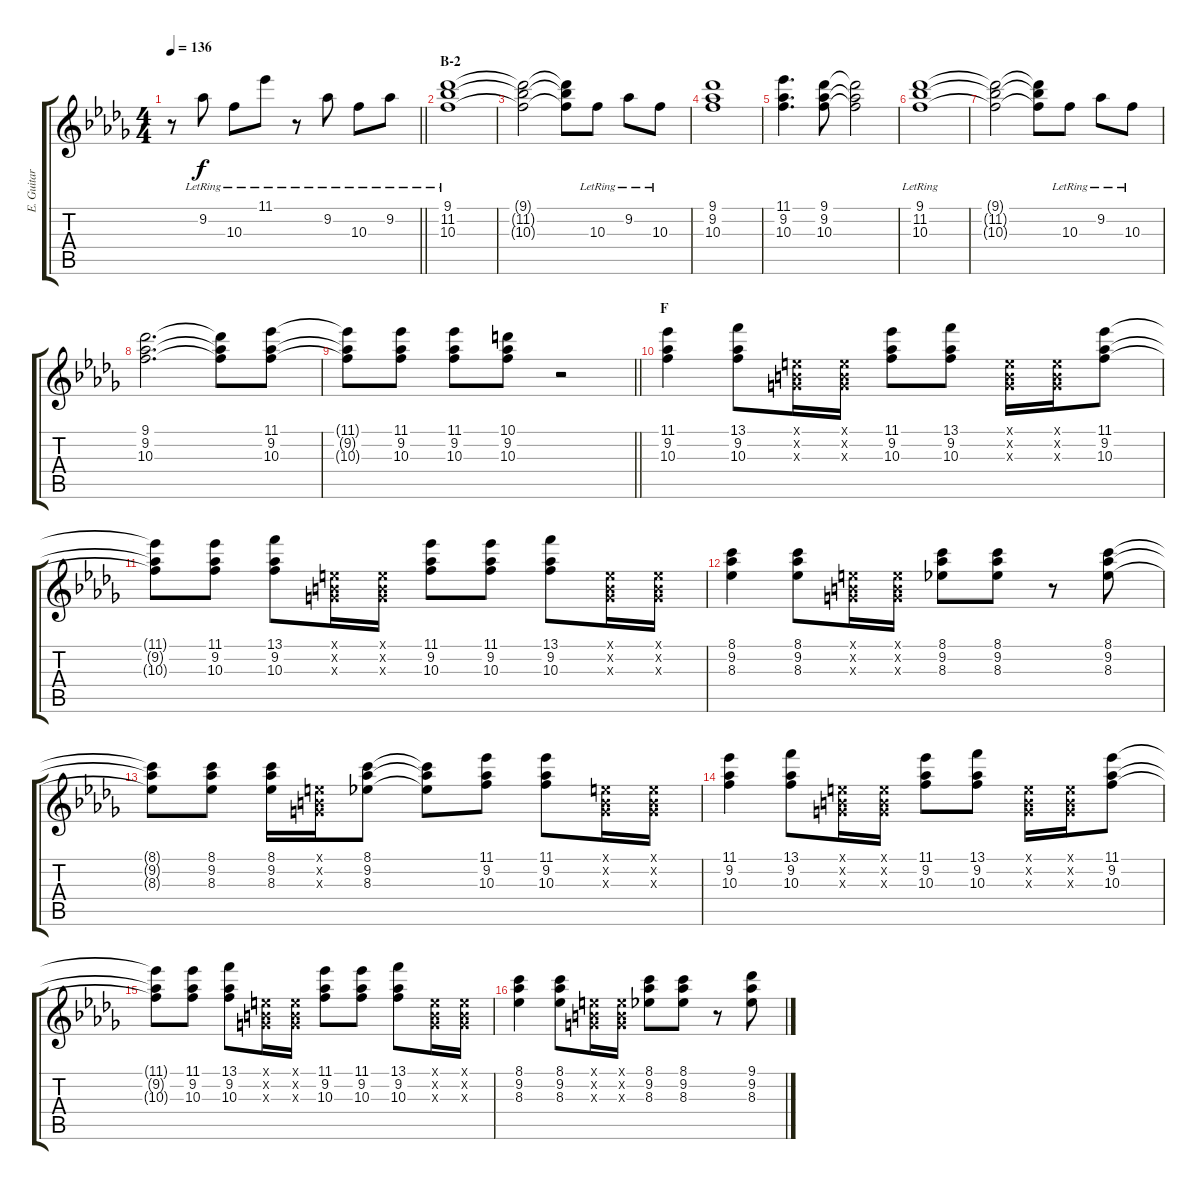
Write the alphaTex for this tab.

\track ("E. Guitar I" "E. Guitar ") {instrument electricguitarclean}
\staff {score tabs}
\tuning (E4 B3 G3 D3 A2 E2) {hide}
\ts (4 4)
\tempo 136
\clef g2
\barLineRight lightlight
\ks db
r.8{dy f} 9.2{lr}.8 10.3{lr}.8 11.1{lr}.8 r.8 9.2{lr}.8 10.3{lr}.8 9.2{lr}.8 |
\section ("" "B-2")
(9.1{lr} 11.2{lr} 10.3{lr}).1 |
(9.1{t} 11.2{t} 10.3{t}).2 (9.1{t} 11.2{t} 10.3{t}).8 10.3{lr}.8 9.2{lr}.8 10.3{lr}.8 |
(9.1 9.2 10.3).1 |
(11.1 9.2 10.3).4{d} (9.1 9.2 10.3).8 (9.1{t} 9.2{t} 10.3{t}).2 |
(9.1{lr} 11.2{lr} 10.3{lr}).1 |
(9.1{t} 11.2{t} 10.3{t}).2 (9.1{t} 11.2{t} 10.3{t}).8 10.3{lr}.8 9.2{lr}.8 10.3{lr}.8 |
(9.1 9.2 10.3).2{d} (9.1{t} 9.2{t} 10.3{t}).8 (11.1 9.2 10.3).8 |
\barLineRight lightlight
(11.1{t} 9.2{t} 10.3{t}).8 (11.1 9.2 10.3).8 (11.1 9.2 10.3).8 (10.1 9.2 10.3).8 r.2 |
\section ("" "F")
(11.1 9.2 10.3).4 (13.1 9.2 10.3).8 (0.1{x} 0.2{x} 0.3{x}).16 (0.1{x} 0.2{x} 0.3{x}).16 (11.1 9.2 10.3).8 (13.1 9.2 10.3).8 (0.1{x} 0.2{x} 0.3{x}).16 (0.1{x} 0.2{x} 0.3{x}).16 (11.1 9.2 10.3).8 |
(11.1{t} 9.2{t} 10.3{t}).8 (11.1 9.2 10.3).8 (13.1 9.2 10.3).8 (0.1{x} 0.2{x} 0.3{x}).16 (0.1{x} 0.2{x} 0.3{x}).16 (11.1 9.2 10.3).8 (11.1 9.2 10.3).8 (13.1 9.2 10.3).8 (0.1{x} 0.2{x} 0.3{x}).16 (0.1{x} 0.2{x} 0.3{x}).16 |
(8.1 9.2 8.3).4 (8.1 9.2 8.3).8 (0.1{x} 0.2{x} 0.3{x}).16 (0.1{x} 0.2{x} 0.3{x}).16 (8.1 9.2 8.3).8 (8.1 9.2 8.3).8 r.8 (8.1 9.2 8.3).8 |
(8.1{t} 9.2{t} 8.3{t}).8 (8.1 9.2 8.3).8 (8.1 9.2 8.3).16 (0.1{x} 0.2{x} 0.3{x}).16 (8.1 9.2 8.3).8 (8.1{t} 9.2{t} 8.3{t}).8 (11.1 9.2 10.3).8 (11.1 9.2 10.3).8 (0.1{x} 0.2{x} 0.3{x}).16 (0.1{x} 0.2{x} 0.3{x}).16 |
(11.1 9.2 10.3).4 (13.1 9.2 10.3).8 (0.1{x} 0.2{x} 0.3{x}).16 (0.1{x} 0.2{x} 0.3{x}).16 (11.1 9.2 10.3).8 (13.1 9.2 10.3).8 (0.1{x} 0.2{x} 0.3{x}).16 (0.1{x} 0.2{x} 0.3{x}).16 (11.1 9.2 10.3).8 |
(11.1{t} 9.2{t} 10.3{t}).8 (11.1 9.2 10.3).8 (13.1 9.2 10.3).8 (0.1{x} 0.2{x} 0.3{x}).16 (0.1{x} 0.2{x} 0.3{x}).16 (11.1 9.2 10.3).8 (11.1 9.2 10.3).8 (13.1 9.2 10.3).8 (0.1{x} 0.2{x} 0.3{x}).16 (0.1{x} 0.2{x} 0.3{x}).16 |
(8.1 9.2 8.3).4 (8.1 9.2 8.3).8 (0.1{x} 0.2{x} 0.3{x}).16 (0.1{x} 0.2{x} 0.3{x}).16 (8.1 9.2 8.3).8 (8.1 9.2 8.3).8 r.8 (9.1 9.2 8.3).8
